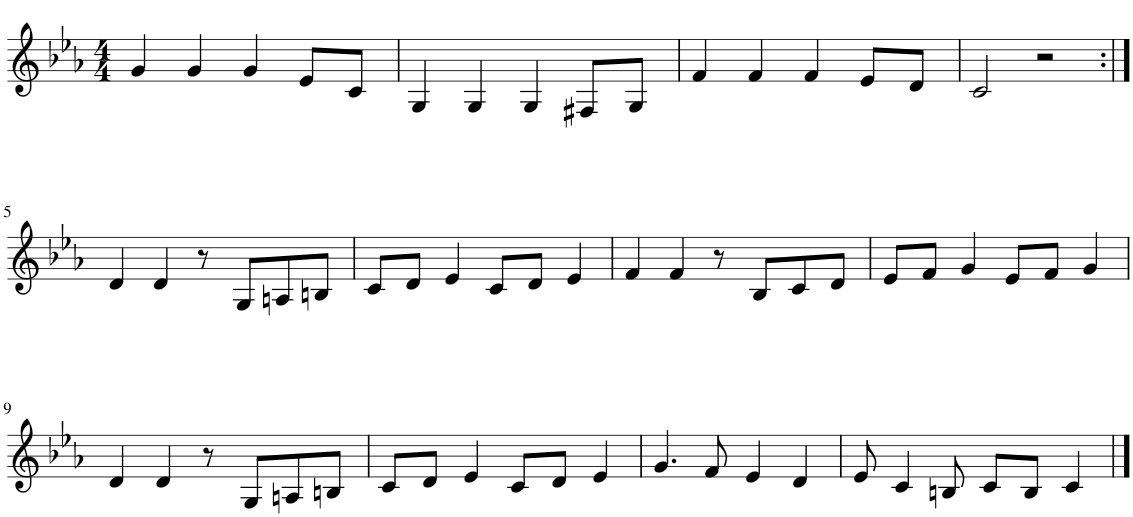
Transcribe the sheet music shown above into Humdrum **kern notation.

**kern
*part1
*staff1
*I"Voice
*clefG2
*k[b-e-a-]
*M4/4
=1
4g/
4g/
4g/
8e-/L
8c/J
=2
4G/
4G/
4G/
8F#X/L
8G/J
=3
4f/
4f/
4f/
8e-/L
8d/J
=4
2c/
2r
!!LO:LB:g=z
=5:|!
4d/
4d/
8r
8G/L
8An/
8Bn/J
=6
8c/L
8d/J
4e-/
8c/L
8d/J
4e-/
=7
4f/
4f/
8r
8B-/L
8c/
8d/J
=8
8e-/L
8f/J
4g/
8e-/L
8f/J
4g/
!!LO:LB:g=z
=9
4d/
4d/
8r
8G/L
8An/
8Bn/J
=10
8c/L
8d/J
4e-/
8c/L
8d/J
4e-/
=11
4.g/
8f/
4e-/
4d/
=12
8e-/
4c/
8Bn/
8c/L
8B/J
4c/
==
*-
